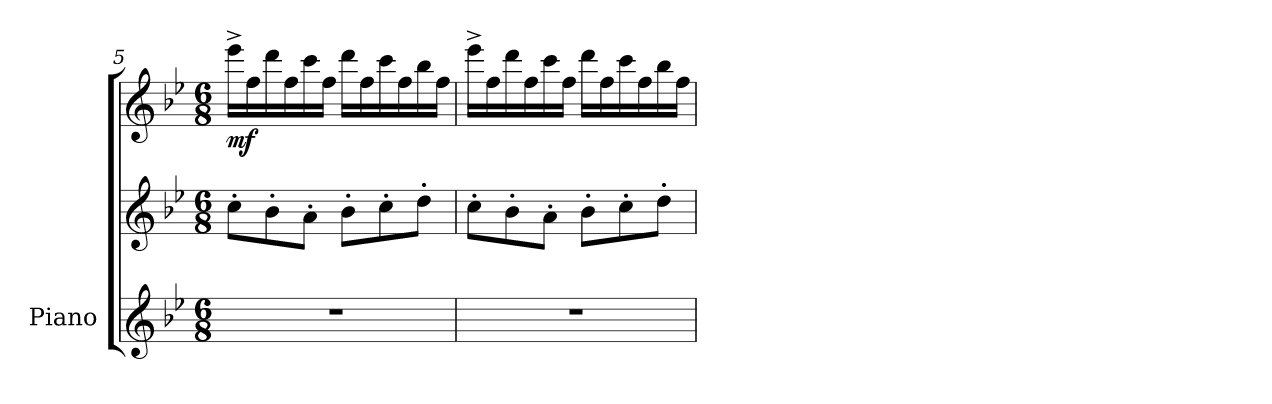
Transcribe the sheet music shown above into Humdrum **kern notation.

**kern	**kern	**kern	**dynam
*part1	*part1	*part1	*part1
*staff3	*staff2	*staff1	*staff1/2/3
*I"Piano	*	*	*
*I'Pno	*	*	*
!!LO:LB:g=z
*clefG2	*clefG2	*clefG2	*
*k[b-e-]	*k[b-e-]	*k[b-e-]	*
*M6/8	*M6/8	*M6/8	*
=5	=5	=5	=5
!	!	!	!LO:DY:b
2.r	8cc'\L	16eee-^\LL	mf
.	.	16ff\	.
.	8b-'\	16ddd\	.
.	.	16ff\	.
.	8a'\J	16ccc\	.
.	.	16ff\JJ	.
.	8b-'\L	16ddd\LL	.
.	.	16ff\	.
.	8cc'\	16ccc\	.
.	.	16ff\	.
.	8dd'\J	16bb-\	.
.	.	16ff\JJ	.
=6	=6	=6	=6
2.r	8cc'\L	16eee-^\LL	.
.	.	16ff\	.
.	8b-'\	16ddd\	.
.	.	16ff\	.
.	8a'\J	16ccc\	.
.	.	16ff\JJ	.
.	8b-'\L	16ddd\LL	.
.	.	16ff\	.
.	8cc'\	16ccc\	.
.	.	16ff\	.
.	8dd'\J	16bb-\	.
.	.	16ff\JJ	.
=	=	=	=
*-	*-	*-	*-
